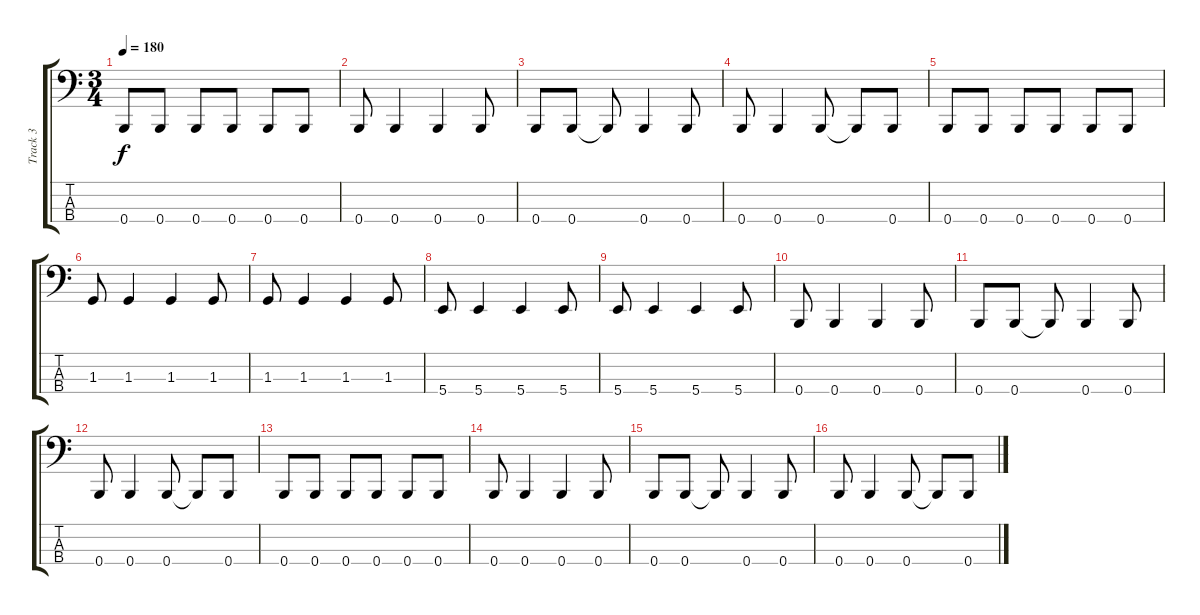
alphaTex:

\track ("Track 3" "Track 3") {instrument electricbassfinger}
\staff {score tabs}
\tuning (E2 B1 Gb1 B0) {hide}
\ts (3 4)
\tempo 180
\clef f4
\ks c
0.4.8{dy f} 0.4.8 0.4.8 0.4.8 0.4.8 0.4.8 |
0.4.8 0.4.4 0.4.4 0.4.8 |
0.4.8 0.4.8 0.4{t}.8 0.4.4 0.4.8 |
0.4.8 0.4.4 0.4.8 0.4{t}.8 0.4.8 |
0.4.8 0.4.8 0.4.8 0.4.8 0.4.8 0.4.8 |
1.3.8 1.3.4 1.3.4 1.3.8 |
1.3.8 1.3.4 1.3.4 1.3.8 |
5.4.8 5.4.4 5.4.4 5.4.8 |
5.4.8 5.4.4 5.4.4 5.4.8 |
0.4.8 0.4.4 0.4.4 0.4.8 |
0.4.8 0.4.8 0.4{t}.8 0.4.4 0.4.8 |
0.4.8 0.4.4 0.4.8 0.4{t}.8 0.4.8 |
0.4.8 0.4.8 0.4.8 0.4.8 0.4.8 0.4.8 |
0.4.8 0.4.4 0.4.4 0.4.8 |
0.4.8 0.4.8 0.4{t}.8 0.4.4 0.4.8 |
0.4.8 0.4.4 0.4.8 0.4{t}.8 0.4.8
